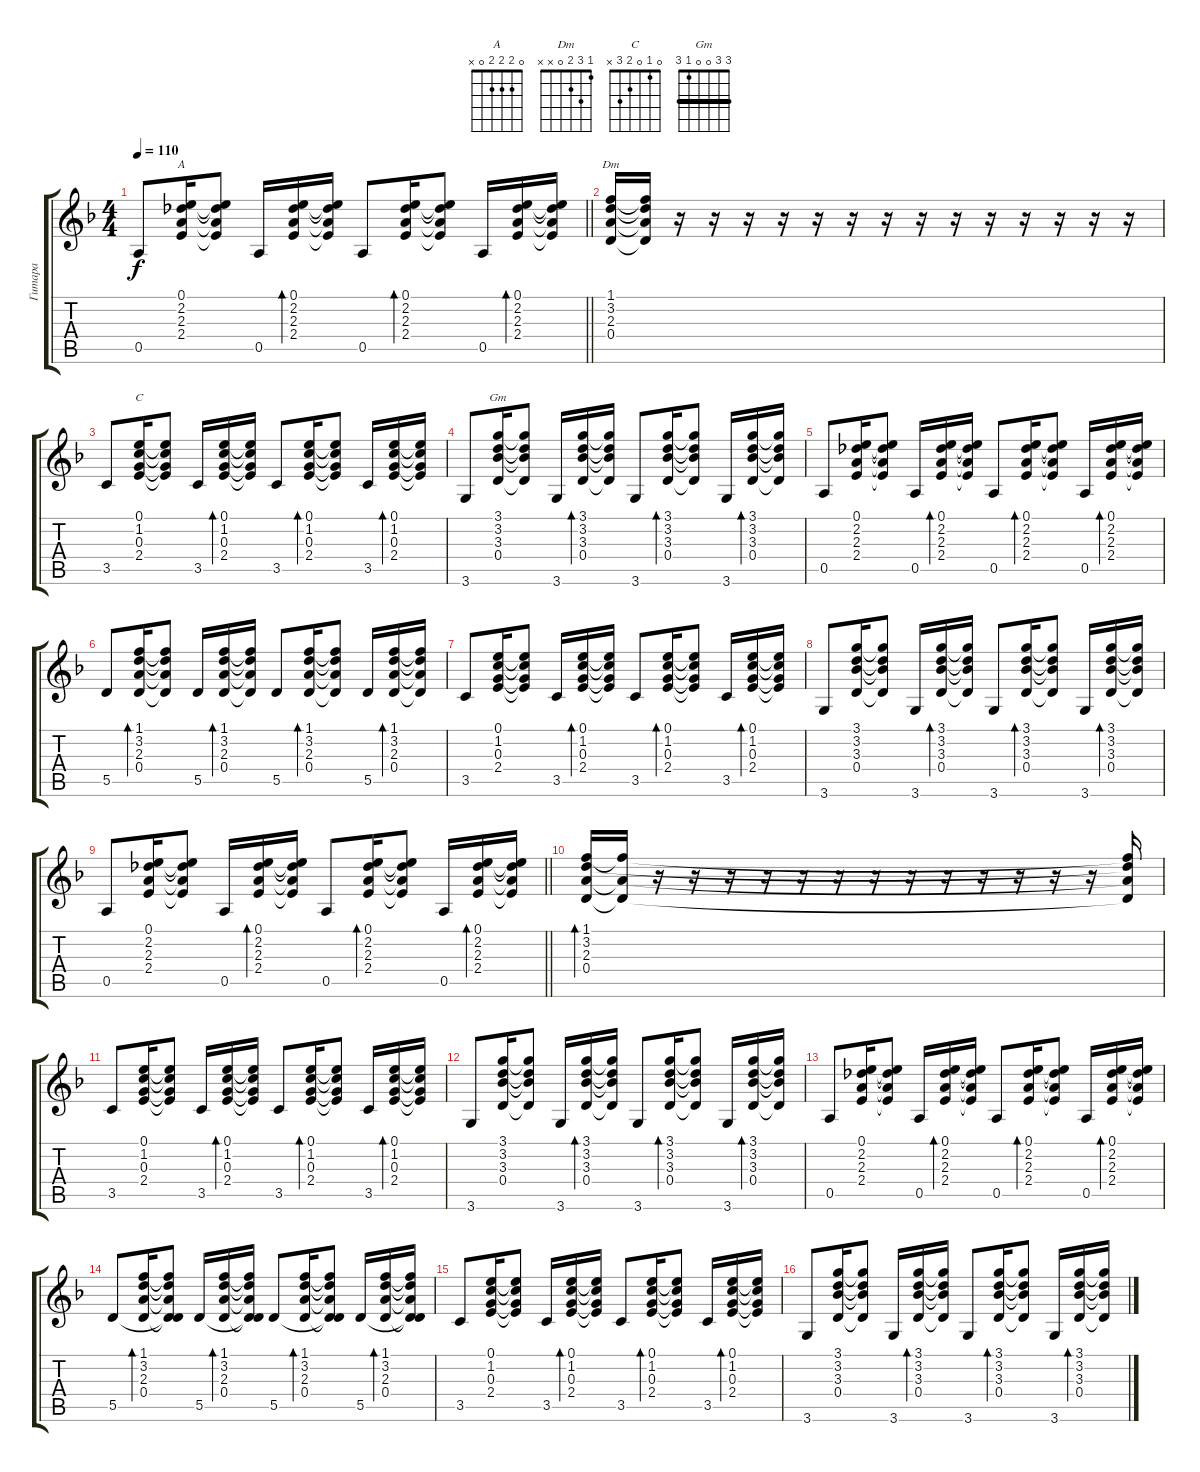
\track ("Гитара" "Гитара") {instrument acousticguitarnylon}
\staff {score tabs}
\tuning (E4 B3 G3 D3 A2 E2) {hide}
\chord ("A" 0 2 2 2 0 x)
\chord ("Dm" 1 3 2 0 x x)
\chord ("C" 0 1 0 2 3 x)
\chord ("Gm" 3 3 0 0 1 3) {barre 3}
\ts (4 4)
\tempo 110
\clef g2
\barLineRight lightlight
\ks dminor
0.5.8{dy f} (0.1 2.2 2.3 2.4).16{ch "A"} (0.1{t} 2.2{t} 2.3{t} 2.4{t}).8 0.5.16 (0.1 2.2 2.3 2.4).16{bd 60} (0.1{t} 2.2{t} 2.3{t} 2.4{t}).16 0.5.8 (0.1 2.2 2.3 2.4).16{bd 60} (0.1{t} 2.2{t} 2.3{t} 2.4{t}).8 0.5.16 (0.1 2.2 2.3 2.4).16{bd 60} (0.1{t} 2.2{t} 2.3{t} 2.4{t}).16 |
\section ("" "")
(1.1 3.2 2.3 0.4).16{ch "Dm"} (1.1{t} 3.2{t} 2.3{t} 0.4{t}).16 r.16 r.16 r.16 r.16 r.16 r.16 r.16 r.16 r.16 r.16 r.16 r.16 r.16 r.16 |
3.5.8 (0.1 1.2 0.3 2.4).16{ch "C"} (0.1{t} 1.2{t} 0.3{t} 2.4{t}).8 3.5.16 (0.1 1.2 0.3 2.4).16{bd 60} (0.1{t} 1.2{t} 0.3{t} 2.4{t}).16 3.5.8 (0.1 1.2 0.3 2.4).16{bd 60} (0.1{t} 1.2{t} 0.3{t} 2.4{t}).8 3.5.16 (0.1 1.2 0.3 2.4).16{bd 60} (0.1{t} 1.2{t} 0.3{t} 2.4{t}).16 |
3.6.8 (3.1 3.2 3.3 0.4).16{ch "Gm"} (3.1{t} 3.2{t} 3.3{t} 0.4{t}).8 3.6.16 (3.1 3.2 3.3 0.4).16{bd 60} (3.1{t} 3.2{t} 3.3{t} 0.4{t}).16 3.6.8 (3.1 3.2 3.3 0.4).16{bd 60} (3.1{t} 3.2{t} 3.3{t} 0.4{t}).8 3.6.16 (3.1 3.2 3.3 0.4).16{bd 60} (3.1{t} 3.2{t} 3.3{t} 0.4{t}).16 |
0.5.8 (0.1 2.2 2.3 2.4).16 (0.1{t} 2.2{t} 2.3{t} 2.4{t}).8 0.5.16 (0.1 2.2 2.3 2.4).16{bd 60} (0.1{t} 2.2{t} 2.3{t} 2.4{t}).16 0.5.8 (0.1 2.2 2.3 2.4).16{bd 60} (0.1{t} 2.2{t} 2.3{t} 2.4{t}).8 0.5.16 (0.1 2.2 2.3 2.4).16{bd 60} (0.1{t} 2.2{t} 2.3{t} 2.4{t}).16 |
5.5.8 (1.1 3.2 2.3 0.4).16{bd 60} (1.1{t} 3.2{t} 2.3{t} 0.4{t}).8 5.5.16 (1.1 3.2 2.3 0.4).16{bd 60} (1.1{t} 3.2{t} 2.3{t} 0.4{t}).16 5.5.8 (1.1 3.2 2.3 0.4).16{bd 60} (1.1{t} 3.2{t} 2.3{t} 0.4{t}).8 5.5.16 (1.1 3.2 2.3 0.4).16{bd 60} (1.1{t} 3.2{t} 2.3{t} 0.4{t}).16 |
3.5.8 (0.1 1.2 0.3 2.4).16 (0.1{t} 1.2{t} 0.3{t} 2.4{t}).8 3.5.16 (0.1 1.2 0.3 2.4).16{bd 60} (0.1{t} 1.2{t} 0.3{t} 2.4{t}).16 3.5.8 (0.1 1.2 0.3 2.4).16{bd 60} (0.1{t} 1.2{t} 0.3{t} 2.4{t}).8 3.5.16 (0.1 1.2 0.3 2.4).16{bd 60} (0.1{t} 1.2{t} 0.3{t} 2.4{t}).16 |
3.6.8 (3.1 3.2 3.3 0.4).16 (3.1{t} 3.2{t} 3.3{t} 0.4{t}).8 3.6.16 (3.1 3.2 3.3 0.4).16{bd 60} (3.1{t} 3.2{t} 3.3{t} 0.4{t}).16 3.6.8 (3.1 3.2 3.3 0.4).16{bd 60} (3.1{t} 3.2{t} 3.3{t} 0.4{t}).8 3.6.16 (3.1 3.2 3.3 0.4).16{bd 60} (3.1{t} 3.2{t} 3.3{t} 0.4{t}).16 |
\barLineRight lightlight
0.5.8 (0.1 2.2 2.3 2.4).16 (0.1{t} 2.2{t} 2.3{t} 2.4{t}).8 0.5.16 (0.1 2.2 2.3 2.4).16{bd 60} (0.1{t} 2.2{t} 2.3{t} 2.4{t}).16 0.5.8 (0.1 2.2 2.3 2.4).16{bd 60} (0.1{t} 2.2{t} 2.3{t} 2.4{t}).8 0.5.16 (0.1 2.2 2.3 2.4).16{bd 60} (0.1{t} 2.2{t} 2.3{t} 2.4{t}).16 |
\section ("" "")
(1.1 3.2 2.3 0.4).16{bd 60} (1.1{t} 2.3{t} 0.4{t}).16 r.16 r.16 r.16 r.16 r.16 r.16 r.16 r.16 r.16 r.16 r.16 r.16 r.16 (1.1{t} 3.2{t} 2.3{t} 0.4{t}).16 |
3.5.8 (0.1 1.2 0.3 2.4).16 (0.1{t} 1.2{t} 0.3{t} 2.4{t}).8 3.5.16 (0.1 1.2 0.3 2.4).16{bd 60} (0.1{t} 1.2{t} 0.3{t} 2.4{t}).16 3.5.8 (0.1 1.2 0.3 2.4).16{bd 60} (0.1{t} 1.2{t} 0.3{t} 2.4{t}).8 3.5.16 (0.1 1.2 0.3 2.4).16{bd 60} (0.1{t} 1.2{t} 0.3{t} 2.4{t}).16 |
3.6.8 (3.1 3.2 3.3 0.4).16 (3.1{t} 3.2{t} 3.3{t} 0.4{t}).8 3.6.16 (3.1 3.2 3.3 0.4).16{bd 60} (3.1{t} 3.2{t} 3.3{t} 0.4{t}).16 3.6.8 (3.1 3.2 3.3 0.4).16{bd 60} (3.1{t} 3.2{t} 3.3{t} 0.4{t}).8 3.6.16 (3.1 3.2 3.3 0.4).16{bd 60} (3.1{t} 3.2{t} 3.3{t} 0.4{t}).16 |
0.5.8 (0.1 2.2 2.3 2.4).16 (0.1{t} 2.2{t} 2.3{t} 2.4{t}).8 0.5.16 (0.1 2.2 2.3 2.4).16{bd 60} (0.1{t} 2.2{t} 2.3{t} 2.4{t}).16 0.5.8 (0.1 2.2 2.3 2.4).16{bd 60} (0.1{t} 2.2{t} 2.3{t} 2.4{t}).8 0.5.16 (0.1 2.2 2.3 2.4).16{bd 60} (0.1{t} 2.2{t} 2.3{t} 2.4{t}).16 |
5.5.8 (1.1 3.2 2.3 0.4).16{bd 60} (1.1{t} 3.2{t} 2.3{t} 0.4{t} 5.5{t}).8 5.5.16 (1.1 3.2 2.3 0.4).16{bd 60} (1.1{t} 3.2{t} 2.3{t} 0.4{t} 5.5{t}).16 5.5.8 (1.1 3.2 2.3 0.4).16{bd 60} (1.1{t} 3.2{t} 2.3{t} 0.4{t} 5.5{t}).8 5.5.16 (1.1 3.2 2.3 0.4).16{bd 60} (1.1{t} 3.2{t} 2.3{t} 0.4{t} 5.5{t}).16 |
3.5.8 (0.1 1.2 0.3 2.4).16 (0.1{t} 1.2{t} 0.3{t} 2.4{t}).8 3.5.16 (0.1 1.2 0.3 2.4).16{bd 60} (0.1{t} 1.2{t} 0.3{t} 2.4{t}).16 3.5.8 (0.1 1.2 0.3 2.4).16{bd 60} (0.1{t} 1.2{t} 0.3{t} 2.4{t}).8 3.5.16 (0.1 1.2 0.3 2.4).16{bd 60} (0.1{t} 1.2{t} 0.3{t} 2.4{t}).16 |
3.6.8 (3.1 3.2 3.3 0.4).16 (3.1{t} 3.2{t} 3.3{t} 0.4{t}).8 3.6.16 (3.1 3.2 3.3 0.4).16{bd 60} (3.1{t} 3.2{t} 3.3{t} 0.4{t}).16 3.6.8 (3.1 3.2 3.3 0.4).16{bd 60} (3.1{t} 3.2{t} 3.3{t} 0.4{t}).8 3.6.16 (3.1 3.2 3.3 0.4).16{bd 60} (3.1{t} 3.2{t} 3.3{t} 0.4{t}).16
